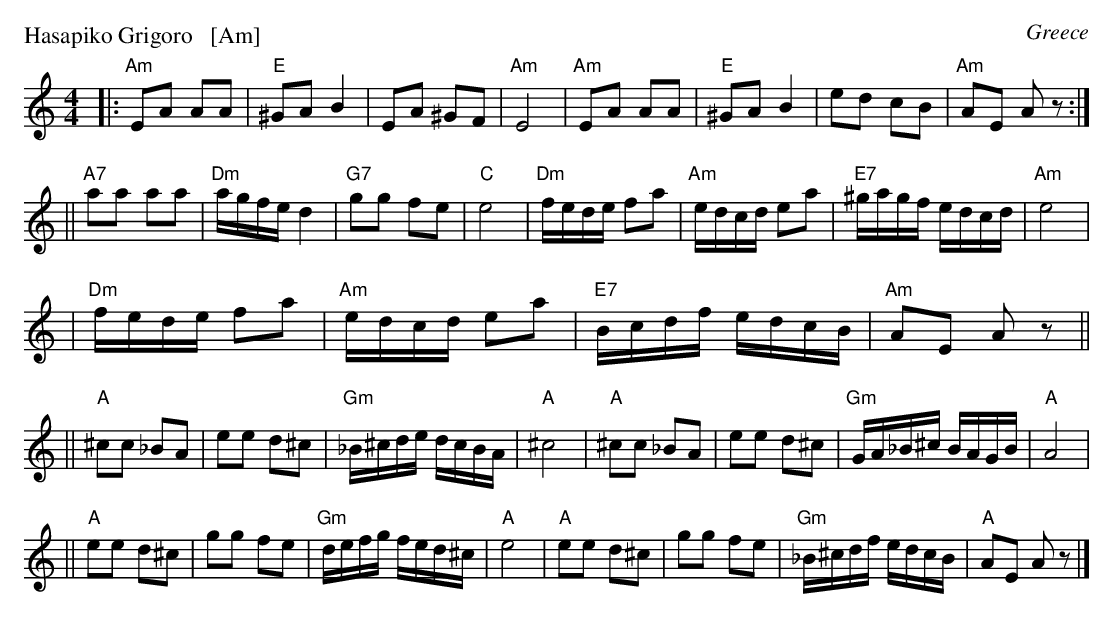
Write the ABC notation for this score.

X:1
P: Hasapiko Grigoro   [Am]
C: Greece
M: 4/4
L: 1/8
K: Am
|: "Am"EA AA | "E"^GA B2 | EA ^GF | "Am"E4    \
|  "Am"EA AA | "E"^GA B2 | ed cB  | "Am"AE Az :|
|| "A7"aa aa       | "Dm"a/g/f/e/ d2 | "G7"gg fe              | "C"e4     \
|  "Dm"f/e/d/e/ fa | "Am"e/d/c/d/ ea | "E7"^g/a/g/f/ e/d/c/d/ | "Am"e4    |
|  "Dm"f/e/d/e/ fa | "Am"e/d/c/d/ ea | "E7"B/c/d/f/ e/d/c/B/  | "Am"AE Az ||
|| "A"^cc _BA | ee d^c |"Gm"_B/^c/d/e/ d/c/B/A/  | "A"^c4   \
|  "A"^cc _BA | ee d^c |"Gm"G/A/_B/^c/ B/A/G/B/  | "A"A4    |
|| "A"ee d^c  | gg fe  | "Gm"d/e/f/g/ f/e/d/^c/  | "A"e4    \
|  "A"ee d^c  | gg fe  | "Gm"_B/^c/d/f/ e/d/c/B/ | "A"AE Az |]
